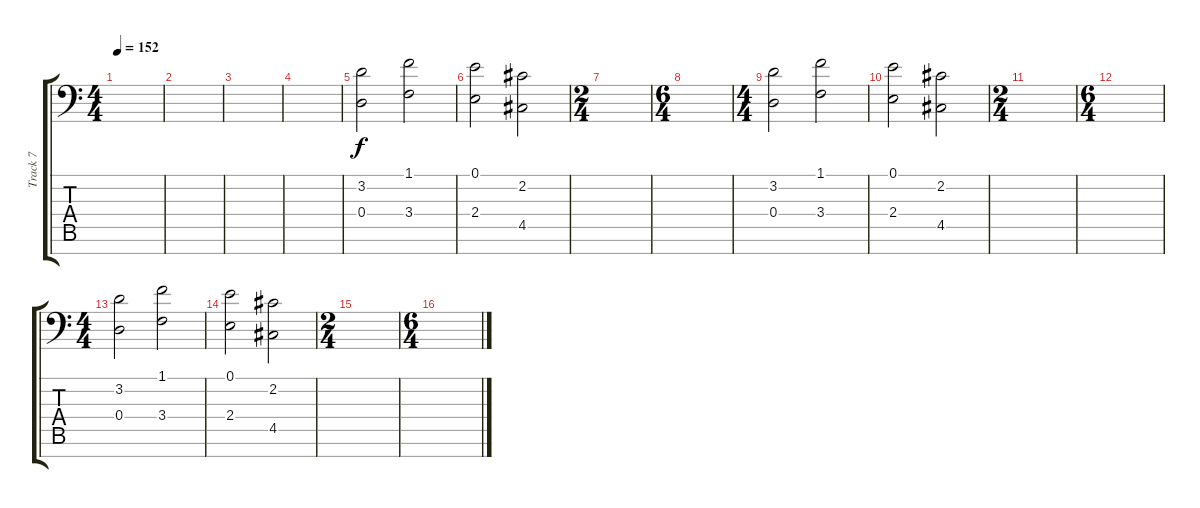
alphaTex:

\track ("Track 7" "Track 7") {instrument frenchhorn}
\staff {score tabs}
\tuning (E4 B3 G3 D3 A2 E2 A1) {hide}
\ts (4 4)
\tempo 152
\clef f4
\ks c
|
|
|
|
(3.2 0.4).2 (1.1 3.4).2 |
(0.1 2.4).2 (2.2 4.5).2 |
\ts (2 4)
|
\ts (6 4)
|
\ts (4 4)
(3.2 0.4).2 (1.1 3.4).2 |
(0.1 2.4).2 (2.2 4.5).2 |
\ts (2 4)
|
\ts (6 4)
|
\ts (4 4)
(3.2 0.4).2 (1.1 3.4).2 |
(0.1 2.4).2 (2.2 4.5).2 |
\ts (2 4)
|
\ts (6 4)
